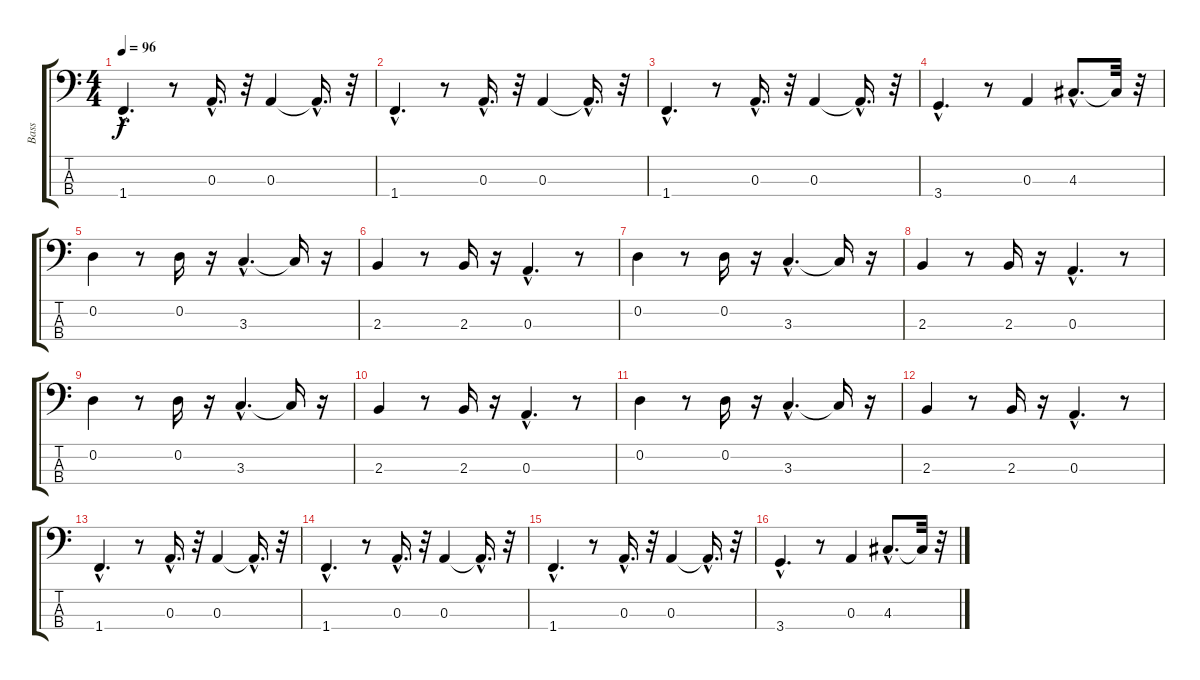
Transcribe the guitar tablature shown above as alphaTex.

\track ("Bass" "Bass") {instrument electricbasspick}
\staff {score tabs}
\tuning (G2 D2 A1 E1) {hide}
\ts (4 4)
\tempo 96
\clef f4
\ks c
1.4{hac}.4{d dy f} r.8 0.3{hac}.16{d} r.32 0.3.4 0.3{hac t}.16{d} r.32 |
1.4{hac}.4{d} r.8 0.3{hac}.16{d} r.32 0.3.4 0.3{hac t}.16{d} r.32 |
1.4{hac}.4{d} r.8 0.3{hac}.16{d} r.32 0.3.4 0.3{hac t}.16{d} r.32 |
3.4{hac}.4{d} r.8 0.3.4 4.3{hac}.8{d} 4.3{t}.32 r.32 |
0.2.4 r.8 0.2.16 r.16 3.3{hac}.4{d} 3.3{t}.16 r.16 |
2.3.4 r.8 2.3.16 r.16 0.3{hac}.4{d} r.8 |
0.2.4 r.8 0.2.16 r.16 3.3{hac}.4{d} 3.3{t}.16 r.16 |
2.3.4 r.8 2.3.16 r.16 0.3{hac}.4{d} r.8 |
0.2.4 r.8 0.2.16 r.16 3.3{hac}.4{d} 3.3{t}.16 r.16 |
2.3.4 r.8 2.3.16 r.16 0.3{hac}.4{d} r.8 |
0.2.4 r.8 0.2.16 r.16 3.3{hac}.4{d} 3.3{t}.16 r.16 |
2.3.4 r.8 2.3.16 r.16 0.3{hac}.4{d} r.8 |
1.4{hac}.4{d} r.8 0.3{hac}.16{d} r.32 0.3.4 0.3{hac t}.16{d} r.32 |
1.4{hac}.4{d} r.8 0.3{hac}.16{d} r.32 0.3.4 0.3{hac t}.16{d} r.32 |
1.4{hac}.4{d} r.8 0.3{hac}.16{d} r.32 0.3.4 0.3{hac t}.16{d} r.32 |
3.4{hac}.4{d} r.8 0.3.4 4.3{hac}.8{d} 4.3{t}.32 r.32
